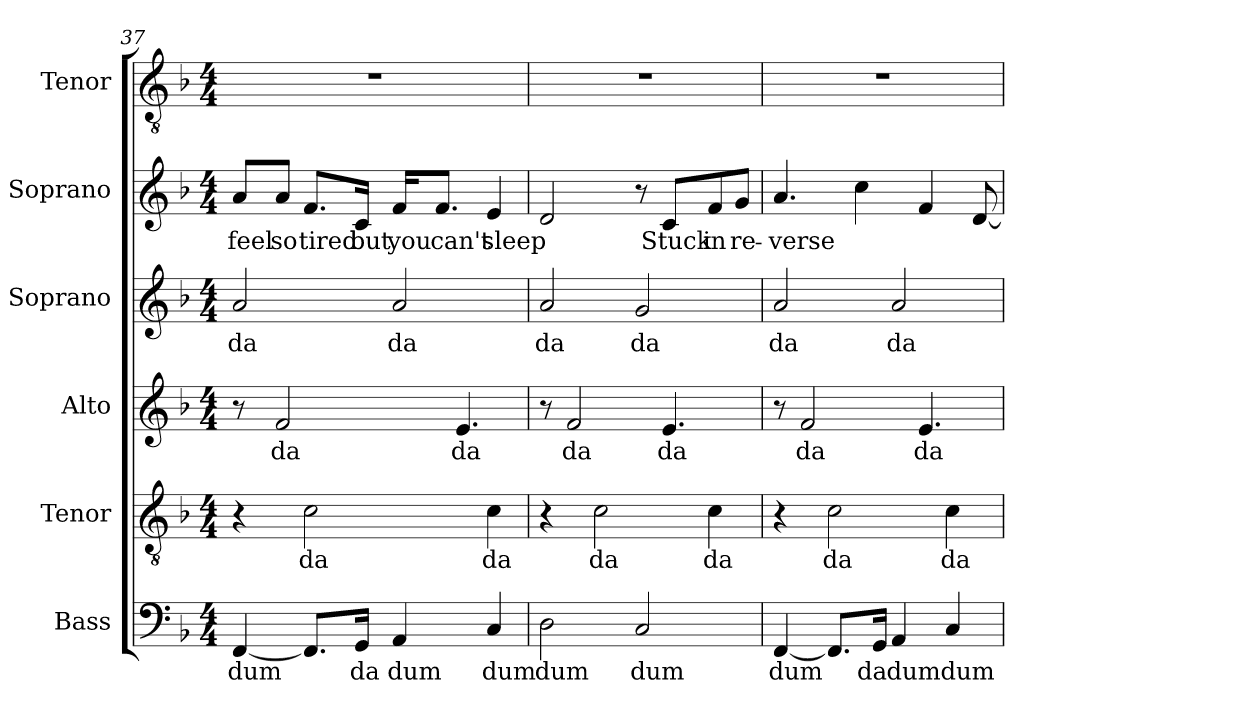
**kern	**text	**kern	**text	**kern	**text	**kern	**text	**kern	**text	**kern
*part6	*part6	*part5	*part5	*part4	*part4	*part3	*part3	*part2	*part2	*part1
*staff6	*staff6	*staff5	*staff5	*staff4	*staff4	*staff3	*staff3	*staff2	*staff2	*staff1
*I"Bass	*	*I"Tenor	*	*I"Alto	*	*I"Soprano	*	*I"Soprano	*	*I"Tenor
*I'B.	*	*I'T.	*	*I'A.	*	*I'S.	*	*I'S.	*	*I'T.
*clefF4	*	*clefGv2	*	*clefG2	*	*clefG2	*	*clefG2	*	*clefGv2
*k[b-]	*	*k[b-]	*	*k[b-]	*	*k[b-]	*	*k[b-]	*	*k[b-]
*M4/4	*	*M4/4	*	*M4/4	*	*M4/4	*	*M4/4	*	*M4/4
=37	=37	=37	=37	=37	=37	=37	=37	=37	=37	=37
!	!LO:LY:b	!	!	!	!	!	!LO:LY:b	!	!LO:LY:b	!
[4FF/	dum	4r	.	8r	.	2a/	da	8a/L	feel	1r
!	!	!	!	!	!LO:LY:b	!	!	!	!LO:LY:b	!
.	.	.	.	2f/	da	.	.	8a/J	so	.
!	!	!	!LO:LY:b	!	!	!	!	!	!LO:LY:b	!
8.FF/L]	.	2c\	da	.	.	.	.	8.f/L	tired	.
!	!LO:LY:b	!	!	!	!	!	!	!	!LO:LY:b	!
16GG/Jk	da	.	.	.	.	.	.	16c/Jk	but	.
!	!LO:LY:b	!	!	!	!	!	!LO:LY:b	!	!LO:LY:b	!
4AA/	dum	.	.	.	.	2a/	da	16f/KL	you	.
!	!	!	!	!	!	!	!	!	!LO:LY:b	!
.	.	.	.	.	.	.	.	8.f/J	can't	.
!	!	!	!	!	!LO:LY:b	!	!	!	!	!
.	.	.	.	4.e/	da	.	.	.	.	.
!	!LO:LY:b	!	!LO:LY:b	!	!	!	!	!	!LO:LY:b	!
4C/	dum	4c\	da	.	.	.	.	4e/	sleep	.
=38	=38	=38	=38	=38	=38	=38	=38	=38	=38	=38
!	!LO:LY:b	!	!	!	!	!	!LO:LY:b	!	!	!
2D\	dum	4r	.	8r	.	2a/	da	2d/	.	1r
!	!	!	!	!	!LO:LY:b	!	!	!	!	!
.	.	.	.	2f/	da	.	.	.	.	.
!	!	!	!LO:LY:b	!	!	!	!	!	!	!
.	.	2c\	da	.	.	.	.	.	.	.
!	!LO:LY:b	!	!	!	!	!	!LO:LY:b	!	!	!
2C/	dum	.	.	.	.	2g/	da	8r	.	.
!	!	!	!	!	!LO:LY:b	!	!	!	!LO:LY:b	!
.	.	.	.	4.e/	da	.	.	8c/L	Stuck	.
!	!	!	!LO:LY:b	!	!	!	!	!	!LO:LY:b	!
.	.	4c\	da	.	.	.	.	8f/	in	.
!	!	!	!	!	!	!	!	!	!LO:LY:b	!
.	.	.	.	.	.	.	.	8g/J	re-	.
=39	=39	=39	=39	=39	=39	=39	=39	=39	=39	=39
!	!LO:LY:b	!	!	!	!	!	!LO:LY:b	!	!LO:LY:b	!
[4FF/	dum	4r	.	8r	.	2a/	da	4.a/	-verse	1r
!	!	!	!	!	!LO:LY:b	!	!	!	!	!
.	.	.	.	2f/	da	.	.	.	.	.
!	!	!	!LO:LY:b	!	!	!	!	!	!	!
8.FF/L]	.	2c\	da	.	.	.	.	.	.	.
.	.	.	.	.	.	.	.	4cc\	.	.
!	!LO:LY:b	!	!	!	!	!	!	!	!	!
16GG/Jk	da	.	.	.	.	.	.	.	.	.
!	!LO:LY:b	!	!	!	!	!	!LO:LY:b	!	!	!
4AA/	dum	.	.	.	.	2a/	da	.	.	.
!	!	!	!	!	!LO:LY:b	!	!	!	!	!
.	.	.	.	4.e/	da	.	.	4f/	.	.
!	!LO:LY:b	!	!LO:LY:b	!	!	!	!	!	!	!
4C/	dum	4c\	da	.	.	.	.	.	.	.
.	.	.	.	.	.	.	.	[8d/	.	.
=	=	=	=	=	=	=	=	=	=	=
*-	*-	*-	*-	*-	*-	*-	*-	*-	*-	*-
